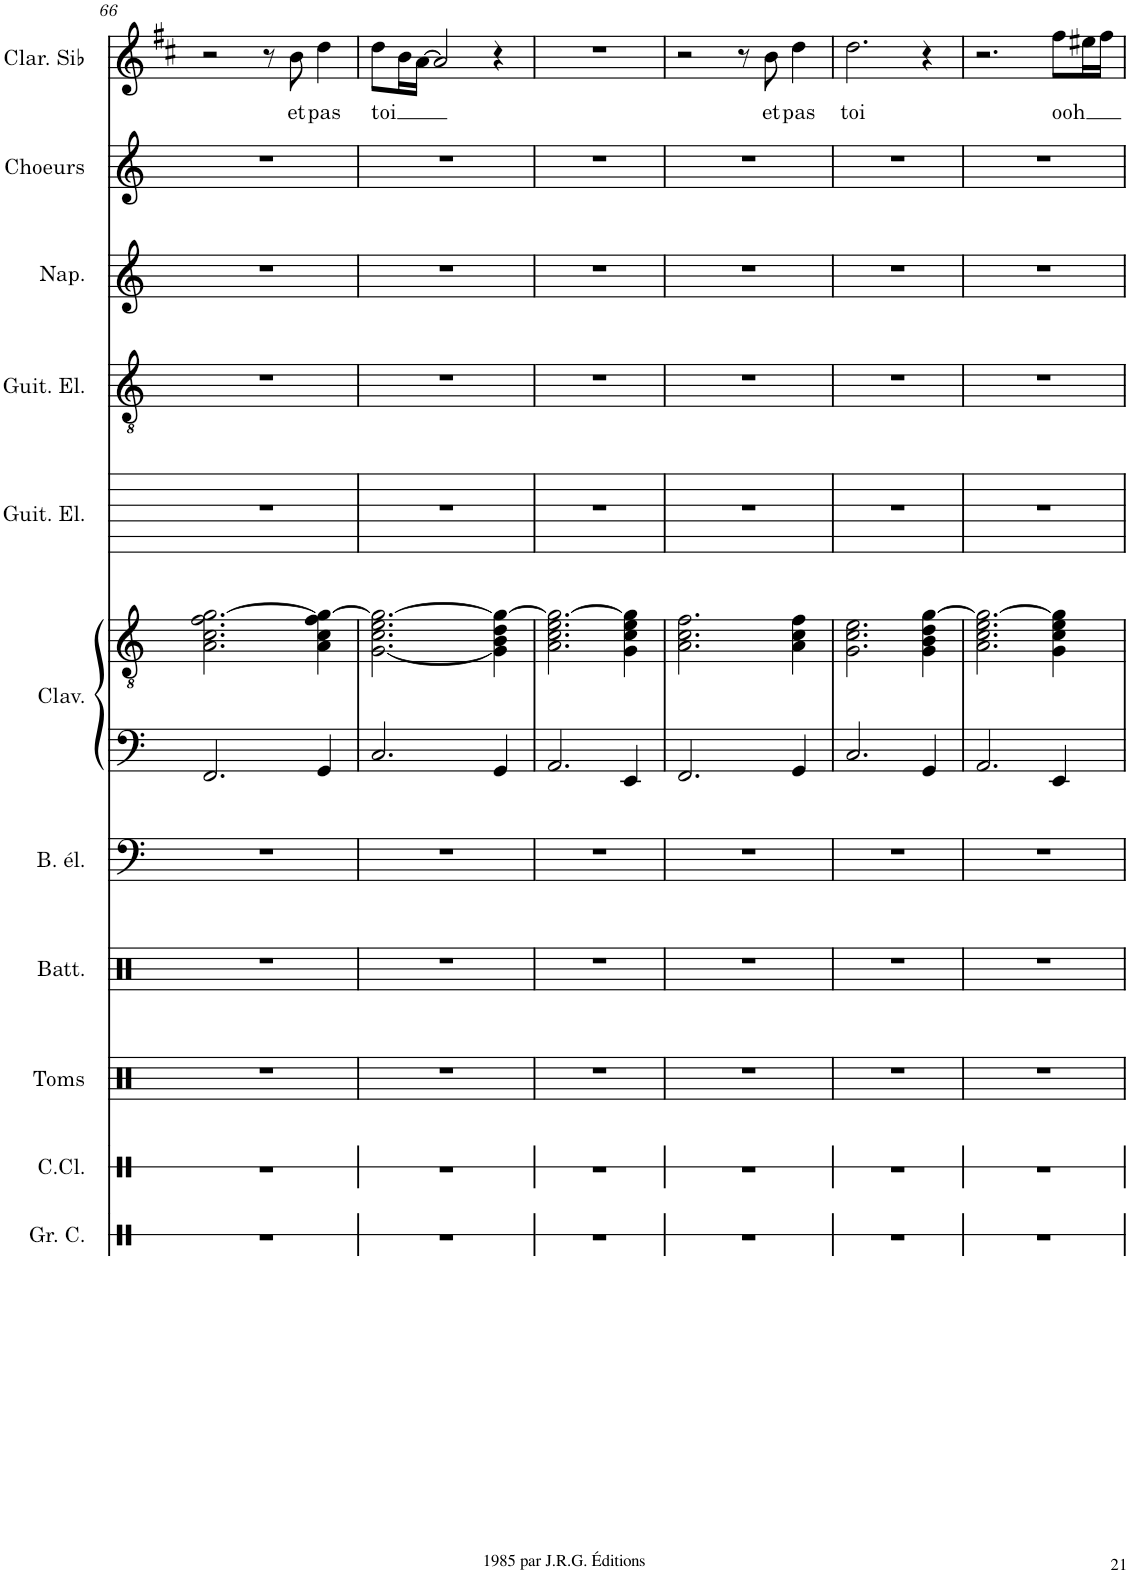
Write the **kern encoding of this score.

**kern	**kern	**kern	**kern	**kern	**kern	**kern	**kern	**kern	**kern	**kern	**kern	**text
*part11	*part10	*part9	*part8	*part7	*part6	*part6	*part5	*part4	*part3	*part2	*part1	*part1
*staff12	*staff11	*staff10	*staff9	*staff8	*staff7	*staff6	*staff5	*staff4	*staff3	*staff2	*staff1	*staff1
*I"Grosse caisse	*I"Caisse claire	*I"Toms	*I"Batterie	*I"Basse électrique	*I"Clavier	*	*I"Guitare électrique	*I"Guitare électrique	*I"Nappes	*I"Choeurs	*I"Clarinette en Sib	*
*I'Gr. C.	*I'C.Cl.	*I'Toms	*I'Batt.	*I'B. él.	*I'Clav.	*	*I'Guit. El.	*I'Guit. El.	*I'Nap.	*I'Choeurs	*I'Clar. Sib	*
!!LO:PB:g=z
*clefX	*clefX	*clefX	*clefX	*clefF4	*clefF4	*clefGv2	*	*clefGv2	*clefG2	*clefG2	*clefG2	*
*	*	*	*	*	*	*	*	*	*	*	*Trd1c2	*
*k[]	*k[]	*k[]	*k[]	*k[]	*k[]	*k[]	*k[]	*k[]	*k[]	*k[]	*k[f#c#]	*
*M4/4	*M4/4	*M4/4	*M4/4	*M4/4	*M4/4	*M4/4	*M4/4	*M4/4	*M4/4	*M4/4	*M4/4	*
=66	=66	=66	=66	=66	=66	=66	=66	=66	=66	=66	=66	=66
1r	1r	1r	1r	1r	2.FF/	2.A\ 2.c\ 2.f\ [2.g\	1r	1r	1r	1r	2r	.
.	.	.	.	.	.	.	.	.	.	.	8r	.
!	!	!	!	!	!	!	!	!	!	!	!	!LO:LY:b
.	.	.	.	.	.	.	.	.	.	.	8b\	et
!	!	!	!	!	!	!	!	!	!	!	!	!LO:LY:b
.	.	.	.	.	4GG/	4A\ 4c\ 4f\ 4g\_	.	.	.	.	4dd\	pas
=67	=67	=67	=67	=67	=67	=67	=67	=67	=67	=67	=67	=67
!	!	!	!	!	!	!	!	!	!	!	!	!LO:LY:b
1r	1r	1r	1r	1r	2.C/	[2.G\ 2.c\ 2.e\ 2.g\_	1r	1r	1r	1r	8dd\L	toi
.	.	.	.	.	.	.	.	.	.	.	16b\L	.
.	.	.	.	.	.	.	.	.	.	.	[16a\JJ	.
.	.	.	.	.	.	.	.	.	.	.	2a/]	.
.	.	.	.	.	4GG/	4G\] 4B\ 4d\ 4g\_	.	.	.	.	4r	.
=68	=68	=68	=68	=68	=68	=68	=68	=68	=68	=68	=68	=68
1r	1r	1r	1r	1r	2.AA/	2.A\ 2.c\ 2.e\ 2.g\_	1r	1r	1r	1r	1r	.
.	.	.	.	.	4EE/	4G\ 4c\ 4e\ 4g\]	.	.	.	.	.	.
=69	=69	=69	=69	=69	=69	=69	=69	=69	=69	=69	=69	=69
1r	1r	1r	1r	1r	2.FF/	2.A\ 2.c\ 2.f\	1r	1r	1r	1r	2r	.
.	.	.	.	.	.	.	.	.	.	.	8r	.
!	!	!	!	!	!	!	!	!	!	!	!	!LO:LY:b
.	.	.	.	.	.	.	.	.	.	.	8b\	et
!	!	!	!	!	!	!	!	!	!	!	!	!LO:LY:b
.	.	.	.	.	4GG/	4A\ 4c\ 4f\	.	.	.	.	4dd\	pas
=70	=70	=70	=70	=70	=70	=70	=70	=70	=70	=70	=70	=70
!	!	!	!	!	!	!	!	!	!	!	!	!LO:LY:b
1r	1r	1r	1r	1r	2.C/	2.G\ 2.c\ 2.e\	1r	1r	1r	1r	2.dd\	toi
.	.	.	.	.	4GG/	4G\ 4B\ 4d\ [4g\	.	.	.	.	4r	.
=71	=71	=71	=71	=71	=71	=71	=71	=71	=71	=71	=71	=71
1r	1r	1r	1r	1r	2.AA/	2.A\ 2.c\ 2.e\ 2.g\_	1r	1r	1r	1r	2.r	.
!	!	!	!	!	!	!	!	!	!	!	!	!LO:LY:b
.	.	.	.	.	4EE/	4G\ 4c\ 4e\ 4g\]	.	.	.	.	8ff#\L	ooh
.	.	.	.	.	.	.	.	.	.	.	16ee#X\L	.
.	.	.	.	.	.	.	.	.	.	.	16ff#\JJ	.
=	=	=	=	=	=	=	=	=	=	=	=	=
*-	*-	*-	*-	*-	*-	*-	*-	*-	*-	*-	*-	*-
